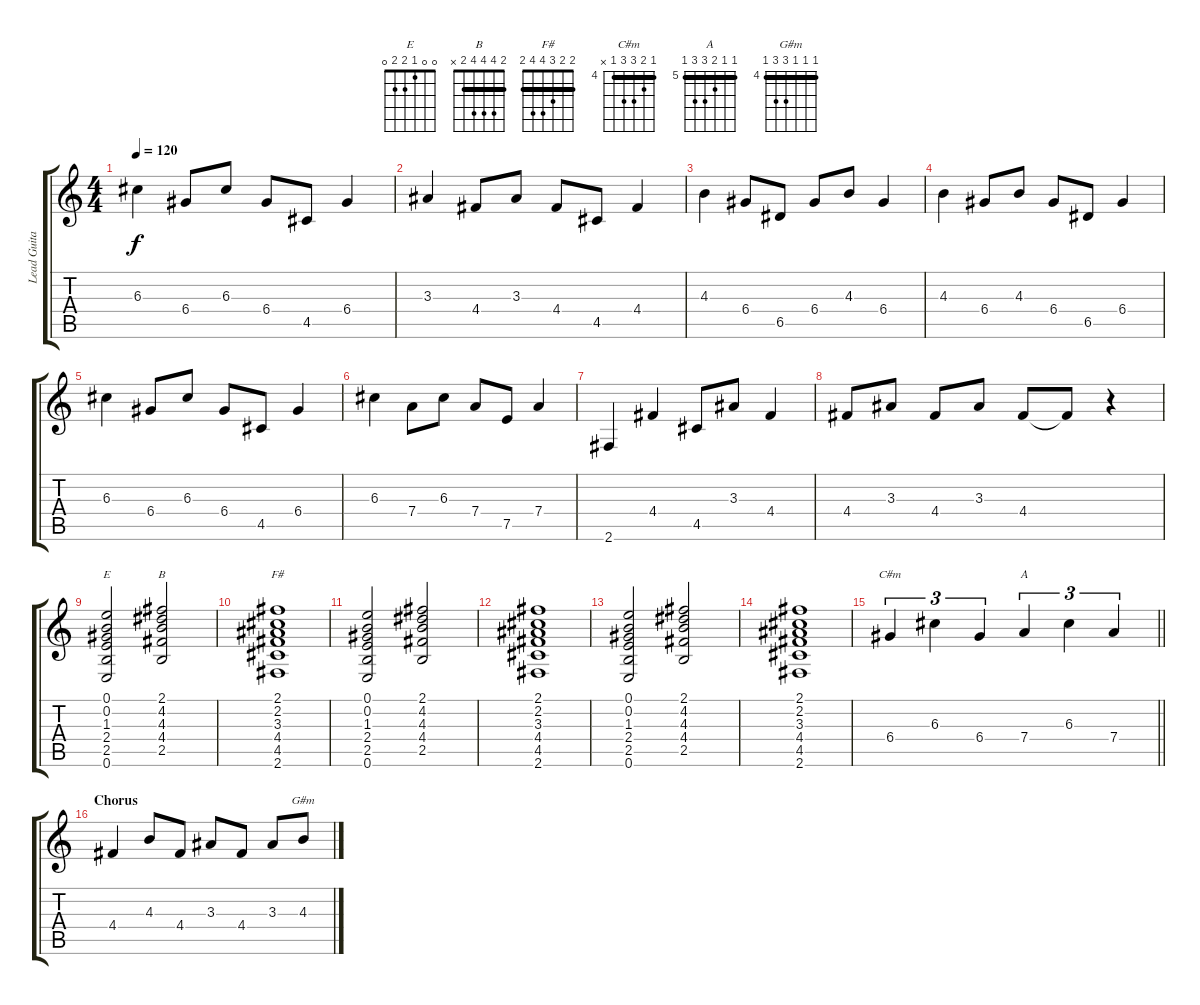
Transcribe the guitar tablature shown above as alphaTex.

\track ("Lead Guitar" "Lead Guita") {instrument electricguitarclean}
\staff {score tabs}
\tuning (E4 B3 G3 D3 A2 E2) {hide}
\chord ("E" 0 0 1 2 2 0)
\chord ("B" 2 4 4 4 2 x) {barre 2}
\chord ("F#" 2 2 3 4 4 2) {barre 2}
\chord ("C#m" 4 5 6 6 4 x) {firstfret 4 barre 4}
\chord ("A" 5 5 6 7 7 5) {firstfret 5 barre 5}
\chord ("G#m" 4 4 4 6 6 4) {firstfret 4 barre 4}
\ts (4 4)
\tempo 120
\clef g2
\ks c
6.3.4{dy f} 6.4.8 6.3.8 6.4.8 4.5.8 6.4.4 |
3.3.4 4.4.8 3.3.8 4.4.8 4.5.8 4.4.4 |
4.3.4 6.4.8 6.5.8 6.4.8 4.3.8 6.4.4 |
4.3.4 6.4.8 4.3.8 6.4.8 6.5.8 6.4.4 |
6.3.4 6.4.8 6.3.8 6.4.8 4.5.8 6.4.4 |
6.3.4 7.4.8 6.3.8 7.4.8 7.5.8 7.4.4 |
2.6.4 4.4.4 4.5.8 3.3.8 4.4.4 |
4.4.8 3.3.8 4.4.8 3.3.8 4.4.8 4.4{t}.8 r.4 |
(0.1 0.2 1.3 2.4 2.5 0.6).2{ch "E"} (2.1 4.2 4.3 4.4 2.5).2{ch "B"} |
(2.1 2.2 3.3 4.4 4.5 2.6).1{ch "F#"} |
(0.1 0.2 1.3 2.4 2.5 0.6).2 (2.1 4.2 4.3 4.4 2.5).2 |
(2.1 2.2 3.3 4.4 4.5 2.6).1 |
(0.1 0.2 1.3 2.4 2.5 0.6).2 (2.1 4.2 4.3 4.4 2.5).2 |
(2.1 2.2 3.3 4.4 4.5 2.6).1 |
\barLineRight lightlight
6.4.4{tu (3 2) ch "C#m"} 6.3.4{tu (3 2)} 6.4.4{tu (3 2)} 7.4.4{tu (3 2) ch "A"} 6.3.4{tu (3 2)} 7.4.4{tu (3 2)} |
\section ("" "Chorus")
4.4.4 4.3.8 4.4.8 3.3.8 4.4.8 3.3.8 4.3.8{ch "G#m"}
